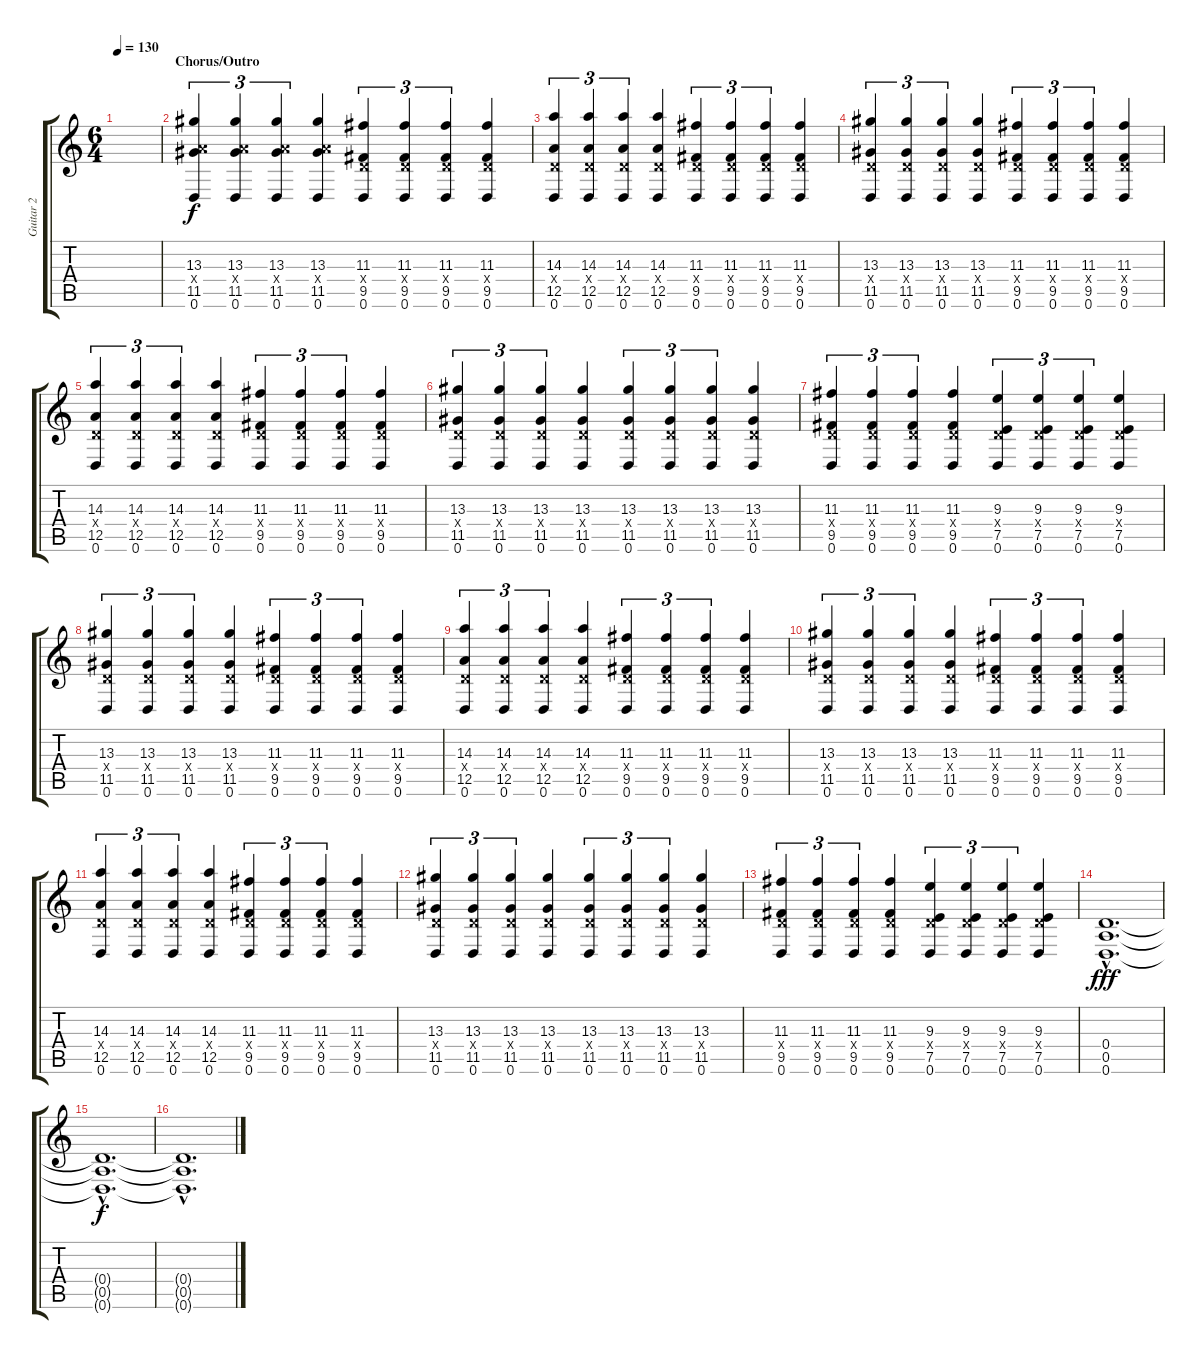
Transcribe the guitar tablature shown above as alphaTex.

\track ("Guitar 2" "Guitar 2") {instrument distortionguitar}
\staff {score tabs}
\tuning (E4 B3 G3 D3 A2 D2) {hide}
\ts (6 4)
\tempo 130
\clef g2
\ks c
|
\section ("" "Chorus/Outro")
(13.3 7.4{x} 11.5 0.6).4{tu (3 2) instrument distortionguitar} (13.3 7.4{x} 11.5 0.6).4{tu (3 2)} (13.3 7.4{x} 11.5 0.6).4{tu (3 2)} (13.3 7.4{x} 11.5 0.6).4 (11.3 0.4{x} 9.5 0.6).4{tu (3 2)} (11.3 0.4{x} 9.5 0.6).4{tu (3 2)} (11.3 0.4{x} 9.5 0.6).4{tu (3 2)} (11.3 0.4{x} 9.5 0.6).4 |
(14.3 0.4{x} 12.5 0.6).4{tu (3 2)} (14.3 0.4{x} 12.5 0.6).4{tu (3 2)} (14.3 0.4{x} 12.5 0.6).4{tu (3 2)} (14.3 0.4{x} 12.5 0.6).4 (11.3 0.4{x} 9.5 0.6).4{tu (3 2)} (11.3 0.4{x} 9.5 0.6).4{tu (3 2)} (11.3 0.4{x} 9.5 0.6).4{tu (3 2)} (11.3 0.4{x} 9.5 0.6).4 |
(13.3 0.4{x} 11.5 0.6).4{tu (3 2)} (13.3 0.4{x} 11.5 0.6).4{tu (3 2)} (13.3 0.4{x} 11.5 0.6).4{tu (3 2)} (13.3 0.4{x} 11.5 0.6).4 (11.3 0.4{x} 9.5 0.6).4{tu (3 2)} (11.3 0.4{x} 9.5 0.6).4{tu (3 2)} (11.3 0.4{x} 9.5 0.6).4{tu (3 2)} (11.3 0.4{x} 9.5 0.6).4 |
(14.3 0.4{x} 12.5 0.6).4{tu (3 2)} (14.3 0.4{x} 12.5 0.6).4{tu (3 2)} (14.3 0.4{x} 12.5 0.6).4{tu (3 2)} (14.3 0.4{x} 12.5 0.6).4 (11.3 0.4{x} 9.5 0.6).4{tu (3 2)} (11.3 0.4{x} 9.5 0.6).4{tu (3 2)} (11.3 0.4{x} 9.5 0.6).4{tu (3 2)} (11.3 0.4{x} 9.5 0.6).4 |
(13.3 0.4{x} 11.5 0.6).4{tu (3 2)} (13.3 0.4{x} 11.5 0.6).4{tu (3 2)} (13.3 0.4{x} 11.5 0.6).4{tu (3 2)} (13.3 0.4{x} 11.5 0.6).4 (13.3 0.4{x} 11.5 0.6).4{tu (3 2)} (13.3 0.4{x} 11.5 0.6).4{tu (3 2)} (13.3 0.4{x} 11.5 0.6).4{tu (3 2)} (13.3 0.4{x} 11.5 0.6).4 |
(11.3 0.4{x} 9.5 0.6).4{tu (3 2)} (11.3 0.4{x} 9.5 0.6).4{tu (3 2)} (11.3 0.4{x} 9.5 0.6).4{tu (3 2)} (11.3 0.4{x} 9.5 0.6).4 (9.3 0.4{x} 7.5 0.6).4{tu (3 2)} (9.3 0.4{x} 7.5 0.6).4{tu (3 2)} (9.3 0.4{x} 7.5 0.6).4{tu (3 2)} (9.3 0.4{x} 7.5 0.6).4 |
(13.3 0.4{x} 11.5 0.6).4{tu (3 2)} (13.3 0.4{x} 11.5 0.6).4{tu (3 2)} (13.3 0.4{x} 11.5 0.6).4{tu (3 2)} (13.3 0.4{x} 11.5 0.6).4 (11.3 0.4{x} 9.5 0.6).4{tu (3 2)} (11.3 0.4{x} 9.5 0.6).4{tu (3 2)} (11.3 0.4{x} 9.5 0.6).4{tu (3 2)} (11.3 0.4{x} 9.5 0.6).4 |
(14.3 0.4{x} 12.5 0.6).4{tu (3 2)} (14.3 0.4{x} 12.5 0.6).4{tu (3 2)} (14.3 0.4{x} 12.5 0.6).4{tu (3 2)} (14.3 0.4{x} 12.5 0.6).4 (11.3 0.4{x} 9.5 0.6).4{tu (3 2)} (11.3 0.4{x} 9.5 0.6).4{tu (3 2)} (11.3 0.4{x} 9.5 0.6).4{tu (3 2)} (11.3 0.4{x} 9.5 0.6).4 |
(13.3 0.4{x} 11.5 0.6).4{tu (3 2)} (13.3 0.4{x} 11.5 0.6).4{tu (3 2)} (13.3 0.4{x} 11.5 0.6).4{tu (3 2)} (13.3 0.4{x} 11.5 0.6).4 (11.3 0.4{x} 9.5 0.6).4{tu (3 2)} (11.3 0.4{x} 9.5 0.6).4{tu (3 2)} (11.3 0.4{x} 9.5 0.6).4{tu (3 2)} (11.3 0.4{x} 9.5 0.6).4 |
(14.3 0.4{x} 12.5 0.6).4{tu (3 2)} (14.3 0.4{x} 12.5 0.6).4{tu (3 2)} (14.3 0.4{x} 12.5 0.6).4{tu (3 2)} (14.3 0.4{x} 12.5 0.6).4 (11.3 0.4{x} 9.5 0.6).4{tu (3 2)} (11.3 0.4{x} 9.5 0.6).4{tu (3 2)} (11.3 0.4{x} 9.5 0.6).4{tu (3 2)} (11.3 0.4{x} 9.5 0.6).4 |
(13.3 0.4{x} 11.5 0.6).4{tu (3 2)} (13.3 0.4{x} 11.5 0.6).4{tu (3 2)} (13.3 0.4{x} 11.5 0.6).4{tu (3 2)} (13.3 0.4{x} 11.5 0.6).4 (13.3 0.4{x} 11.5 0.6).4{tu (3 2)} (13.3 0.4{x} 11.5 0.6).4{tu (3 2)} (13.3 0.4{x} 11.5 0.6).4{tu (3 2)} (13.3 0.4{x} 11.5 0.6).4 |
(11.3 0.4{x} 9.5 0.6).4{tu (3 2)} (11.3 0.4{x} 9.5 0.6).4{tu (3 2)} (11.3 0.4{x} 9.5 0.6).4{tu (3 2)} (11.3 0.4{x} 9.5 0.6).4 (9.3 0.4{x} 7.5 0.6).4{tu (3 2)} (9.3 0.4{x} 7.5 0.6).4{tu (3 2)} (9.3 0.4{x} 7.5 0.6).4{tu (3 2)} (9.3 0.4{x} 7.5 0.6).4 |
(0.4{hac} 0.5{hac} 0.6{hac}).1{d dy fff} |
(0.4{hac t} 0.5{hac t} 0.6{hac t}).1{d dy f} |
(0.4{hac t} 0.5{hac t} 0.6{hac t}).1{d}
